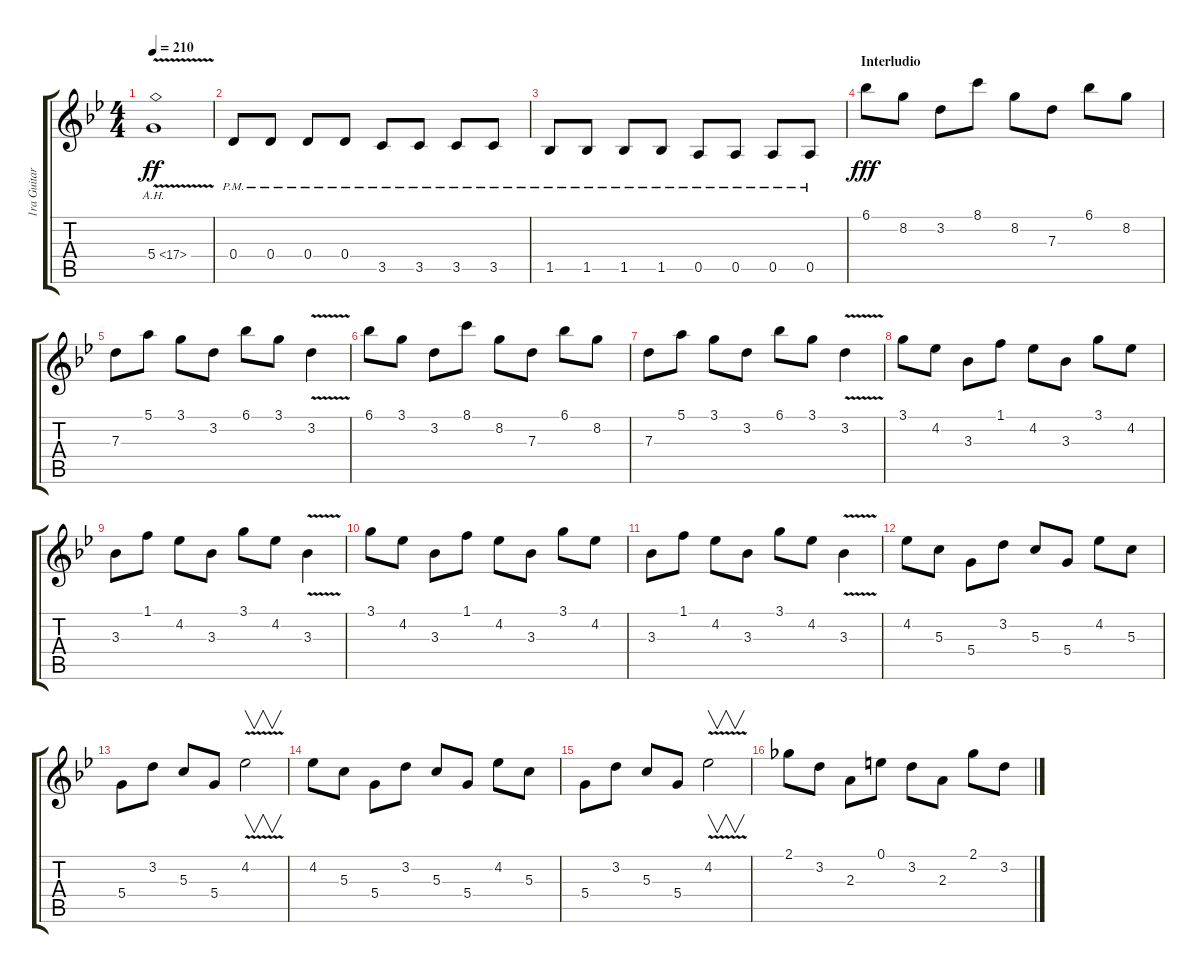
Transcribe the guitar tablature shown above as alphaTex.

\track ("1ra Guitarra" "1ra Guitar") {instrument overdrivenguitar}
\staff {score tabs}
\tuning (E4 B3 G3 D3 A2 E2) {hide}
\ts (4 4)
\tempo 210
\clef g2
\ks gminor
5.4{ah 12 v}.1{dy ff} |
0.4{pm}.8 0.4{pm}.8 0.4{pm}.8 0.4{pm}.8 3.5{pm}.8 3.5{pm}.8 3.5{pm}.8 3.5{pm}.8 |
1.5{pm}.8 1.5{pm}.8 1.5{pm}.8 1.5{pm}.8 0.5{pm}.8 0.5{pm}.8 0.5{pm}.8 0.5{pm}.8 |
\section ("" "Interludio")
6.1.8{dy fff} 8.2.8 3.2.8 8.1.8 8.2.8 7.3.8 6.1.8 8.2.8 |
7.3.8 5.1.8 3.1.8 3.2.8 6.1.8 3.1.8 3.2{v}.4 |
6.1.8 3.1.8 3.2.8 8.1.8 8.2.8 7.3.8 6.1.8 8.2.8 |
7.3.8 5.1.8 3.1.8 3.2.8 6.1.8 3.1.8 3.2{v}.4 |
3.1.8 4.2.8 3.3.8 1.1.8 4.2.8 3.3.8 3.1.8 4.2.8 |
3.3.8 1.1.8 4.2.8 3.3.8 3.1.8 4.2.8 3.3{v}.4 |
3.1.8 4.2.8 3.3.8 1.1.8 4.2.8 3.3.8 3.1.8 4.2.8 |
3.3.8 1.1.8 4.2.8 3.3.8 3.1.8 4.2.8 3.3{v}.4 |
4.2.8 5.3.8 5.4.8 3.2.8 5.3.8 5.4.8 4.2.8 5.3.8 |
5.4.8 3.2.8 5.3.8 5.4.8 4.2{v}.2{v} |
4.2.8 5.3.8 5.4.8 3.2.8 5.3.8 5.4.8 4.2.8 5.3.8 |
5.4.8 3.2.8 5.3.8 5.4.8 4.2{v}.2{v} |
2.1.8 3.2.8 2.3.8 0.1.8 3.2.8 2.3.8 2.1.8 3.2.8
